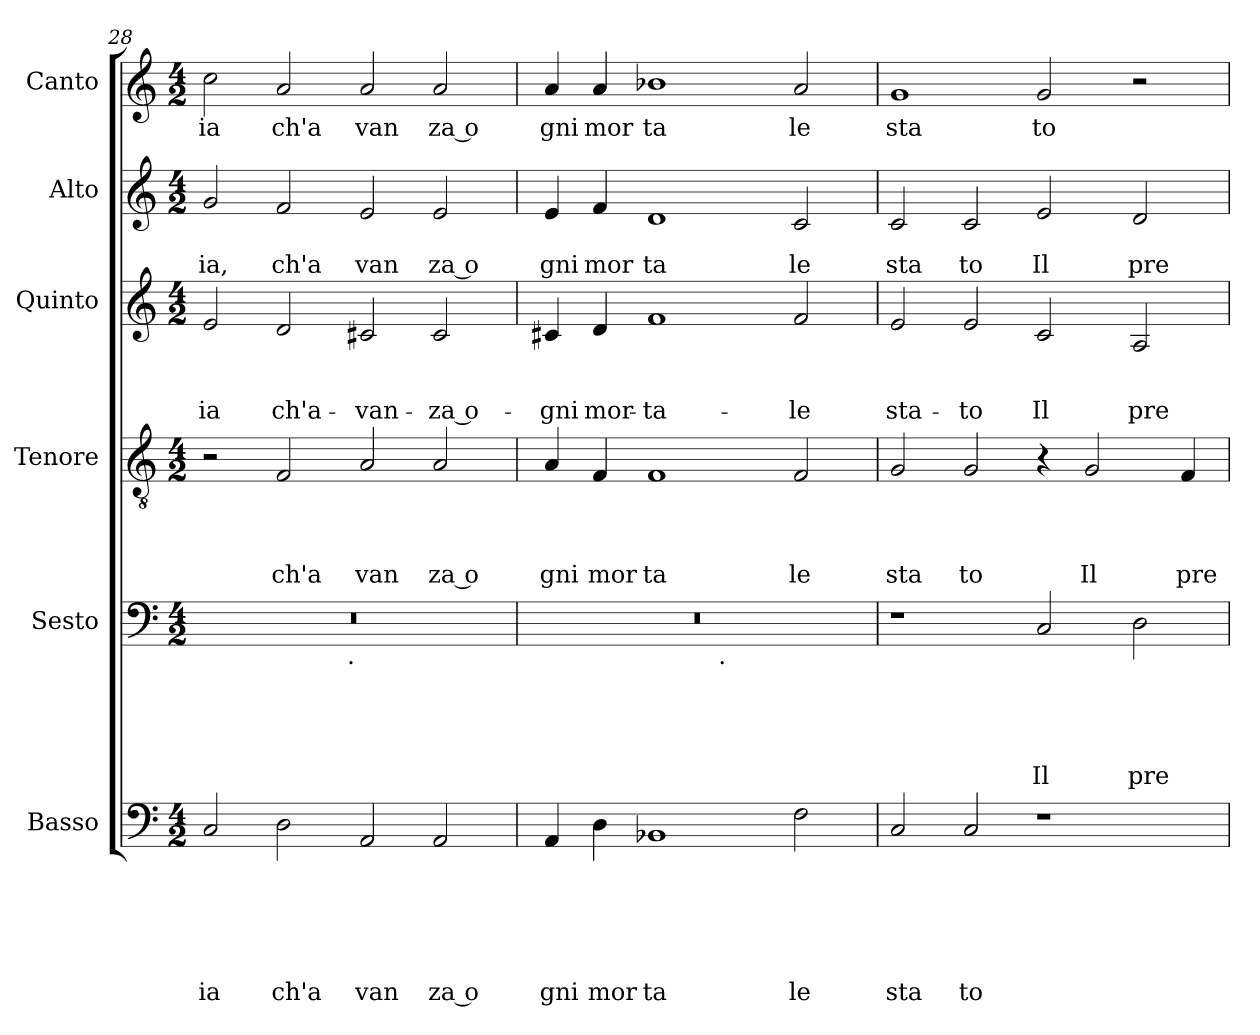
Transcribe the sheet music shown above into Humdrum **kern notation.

**kern	**text	**text	**text	**text	**text	**text	**kern	**text	**text	**text	**text	**text	**kern	**text	**text	**text	**text	**kern	**text	**text	**text	**kern	**text	**text	**kern	**text
*part6	*part6	*part6	*part6	*part6	*part6	*part6	*part5	*part5	*part5	*part5	*part5	*part5	*part4	*part4	*part4	*part4	*part4	*part3	*part3	*part3	*part3	*part2	*part2	*part2	*part1	*part1
*staff6	*staff6	*staff6	*staff6	*staff6	*staff6	*staff6	*staff5	*staff5	*staff5	*staff5	*staff5	*staff5	*staff4	*staff4	*staff4	*staff4	*staff4	*staff3	*staff3	*staff3	*staff3	*staff2	*staff2	*staff2	*staff1	*staff1
*I"Basso	*	*	*	*	*	*	*I"Sesto	*	*	*	*	*	*I"Tenore	*	*	*	*	*I"Quinto	*	*	*	*I"Alto	*	*	*I"Canto	*
*I'Basso	*	*	*	*	*	*	*I'Sesto	*	*	*	*	*	*I'Tenore	*	*	*	*	*I'Quinto	*	*	*	*I'Alto	*	*	*I'Canto	*
*clefF4	*	*	*	*	*	*	*clefF4	*	*	*	*	*	*clefGv2	*	*	*	*	*clefG2	*	*	*	*clefG2	*	*	*clefG2	*
*k[]	*	*	*	*	*	*	*k[]	*	*	*	*	*	*k[]	*	*	*	*	*k[]	*	*	*	*k[]	*	*	*k[]	*
*C:	*	*	*	*	*	*	*C:	*	*	*	*	*	*C:	*	*	*	*	*C:	*	*	*	*C:	*	*	*C:	*
*M4/2	*	*	*	*	*	*	*M4/2	*	*	*	*	*	*M4/2	*	*	*	*	*M4/2	*	*	*	*M4/2	*	*	*M4/2	*
=28	=28	=28	=28	=28	=28	=28	=28	=28	=28	=28	=28	=28	=28	=28	=28	=28	=28	=28	=28	=28	=28	=28	=28	=28	=28	=28
!	!	!	!	!	!	!LO:LY:b	!	!	!	!	!	!	!	!	!	!	!	!	!	!	!LO:LY:b	!	!	!LO:LY:b	!	!LO:LY:b
*	*	*	*	*	*	*	*^	*	*	*	*	*	*	*	*	*	*	*	*	*	*	*	*	*	*	*
2C/	.	.	.	.	.	ia	0r	2ryy	.	.	.	.	.	2r	.	.	.	.	2e/	.	.	-ia	2g/	.	ia,	2cc\	ia
!	!	!	!	!	!	!LO:LY:b	!	!	!	!	!	!	!	!	!	!	!	!LO:LY:b	!	!	!	!LO:LY:b	!	!	!LO:LY:b	!	!LO:LY:b
2D\	.	.	.	.	.	ch'a	.	4...ryy	.	.	.	.	.	2F/	.	.	.	ch'a	2d/	.	.	ch'a-	2f/	.	ch'a	2a/	ch'a
!	!	!	!	!	!	!	!	!LO:TX:b:t=.	!	!	!	!	!	!	!	!	!	!	!	!	!	!	!	!	!	!	!
.	.	.	.	.	.	.	.	1ryy	.	.	.	.	.	.	.	.	.	.	.	.	.	.	.	.	.	.	.
!	!	!	!	!	!	!LO:LY:b	!	!	!	!	!	!	!	!	!	!	!	!LO:LY:b	!	!	!	!LO:LY:b	!	!	!LO:LY:b	!	!LO:LY:b
2AA/	.	.	.	.	.	van	.	.	.	.	.	.	.	2A/	.	.	.	van	2c#X/	.	.	-van-	2e/	.	van	2a/	van
!	!	!	!	!	!	!LO:LY:b:rj	!	!	!	!	!	!	!	!	!	!	!	!LO:LY:b:rj	!	!	!	!LO:LY:b:rj	!	!	!LO:LY:b:rj	!	!LO:LY:b:rj
2AA/	.	.	.	.	.	za o	.	.	.	.	.	.	.	2A/	.	.	.	za o	2c#/	.	.	-za o-	2e/	.	za o	2a/	za o
.	.	.	.	.	.	.	.	32ryy	.	.	.	.	.	.	.	.	.	.	.	.	.	.	.	.	.	.	.
=29	=29	=29	=29	=29	=29	=29	=29	=29	=29	=29	=29	=29	=29	=29	=29	=29	=29	=29	=29	=29	=29	=29	=29	=29	=29	=29	=29
!	!	!	!	!	!	!LO:LY:b	!	!	!	!	!	!	!	!	!	!	!	!LO:LY:b	!	!	!	!LO:LY:b	!	!	!LO:LY:b	!	!LO:LY:b
4AA/	.	.	.	.	.	gni	0r	2ryy	.	.	.	.	.	4A/	.	.	.	gni	4c#X/	.	.	-gni	4e/	.	gni	4a/	gni
!	!	!	!	!	!	!LO:LY:b	!	!	!	!	!	!	!	!	!	!	!	!LO:LY:b	!	!	!	!LO:LY:b	!	!	!LO:LY:b	!	!LO:LY:b
4D\	.	.	.	.	.	mor	.	.	.	.	.	.	.	4F/	.	.	.	mor	4d/	.	.	mor-	4f/	.	mor	4a/	mor
!	!	!	!	!	!	!LO:LY:b	!	!	!	!	!	!	!	!	!	!	!	!LO:LY:b	!	!	!	!LO:LY:b	!	!	!LO:LY:b	!	!LO:LY:b
1BB-X	.	.	.	.	.	ta	.	4...ryy	.	.	.	.	.	1F	.	.	.	ta	1f	.	.	-ta-	1d	.	ta	1b-X	ta
!	!	!	!	!	!	!	!	!LO:TX:b:t=.	!	!	!	!	!	!	!	!	!	!	!	!	!	!	!	!	!	!	!
.	.	.	.	.	.	.	.	1ryy	.	.	.	.	.	.	.	.	.	.	.	.	.	.	.	.	.	.	.
!	!	!	!	!	!	!LO:LY:b	!	!	!	!	!	!	!	!	!	!	!	!LO:LY:b	!	!	!	!LO:LY:b	!	!	!LO:LY:b	!	!LO:LY:b
2F\	.	.	.	.	.	le	.	.	.	.	.	.	.	2F/	.	.	.	le	2f/	.	.	-le	2c/	.	le	2a/	le
.	.	.	.	.	.	.	.	32ryy	.	.	.	.	.	.	.	.	.	.	.	.	.	.	.	.	.	.	.
=30	=30	=30	=30	=30	=30	=30	=30	=30	=30	=30	=30	=30	=30	=30	=30	=30	=30	=30	=30	=30	=30	=30	=30	=30	=30	=30	=30
!	!	!	!	!	!	!LO:LY:b	!	!	!	!	!	!	!	!	!	!	!	!LO:LY:b	!	!	!	!LO:LY:b	!	!	!LO:LY:b	!	!LO:LY:b
*	*	*	*	*	*	*	*v	*v	*	*	*	*	*	*	*	*	*	*	*	*	*	*	*	*	*	*	*
2C/	.	.	.	.	.	sta	1r	.	.	.	.	.	2G/	.	.	.	sta	2e/	.	.	sta-	2c/	.	sta	1g	sta
!	!	!	!	!	!	!LO:LY:b	!	!	!	!	!	!	!	!	!	!	!LO:LY:b	!	!	!	!LO:LY:b	!	!	!LO:LY:b	!	!
2C/	.	.	.	.	.	to	.	.	.	.	.	.	2G/	.	.	.	to	2e/	.	.	-to	2c/	.	to	.	.
!	!	!	!	!	!	!	!	!	!	!	!	!LO:LY:b	!	!	!	!	!	!	!	!	!LO:LY:b	!	!	!LO:LY:b	!	!LO:LY:b
1r	.	.	.	.	.	.	2C/	.	.	.	.	Il	4r	.	.	.	.	2c/	.	.	Il	2e/	.	Il	2g/	to
!	!	!	!	!	!	!	!	!	!	!	!	!	!	!	!	!	!LO:LY:b	!	!	!	!	!	!	!	!	!
.	.	.	.	.	.	.	.	.	.	.	.	.	2G/	.	.	.	Il	.	.	.	.	.	.	.	.	.
!	!	!	!	!	!	!	!	!	!	!	!	!LO:LY:b	!	!	!	!	!	!	!	!	!LO:LY:b	!	!	!LO:LY:b	!	!
.	.	.	.	.	.	.	2D\	.	.	.	.	pre-	.	.	.	.	.	2A/	.	.	pre-	2d/	.	pre	2r	.
!	!	!	!	!	!	!	!	!	!	!	!	!	!	!	!	!	!LO:LY:b	!	!	!	!	!	!	!	!	!
.	.	.	.	.	.	.	.	.	.	.	.	.	4F/	.	.	.	pre	.	.	.	.	.	.	.	.	.
=	=	=	=	=	=	=	=	=	=	=	=	=	=	=	=	=	=	=	=	=	=	=	=	=	=	=
*-	*-	*-	*-	*-	*-	*-	*-	*-	*-	*-	*-	*-	*-	*-	*-	*-	*-	*-	*-	*-	*-	*-	*-	*-	*-	*-
